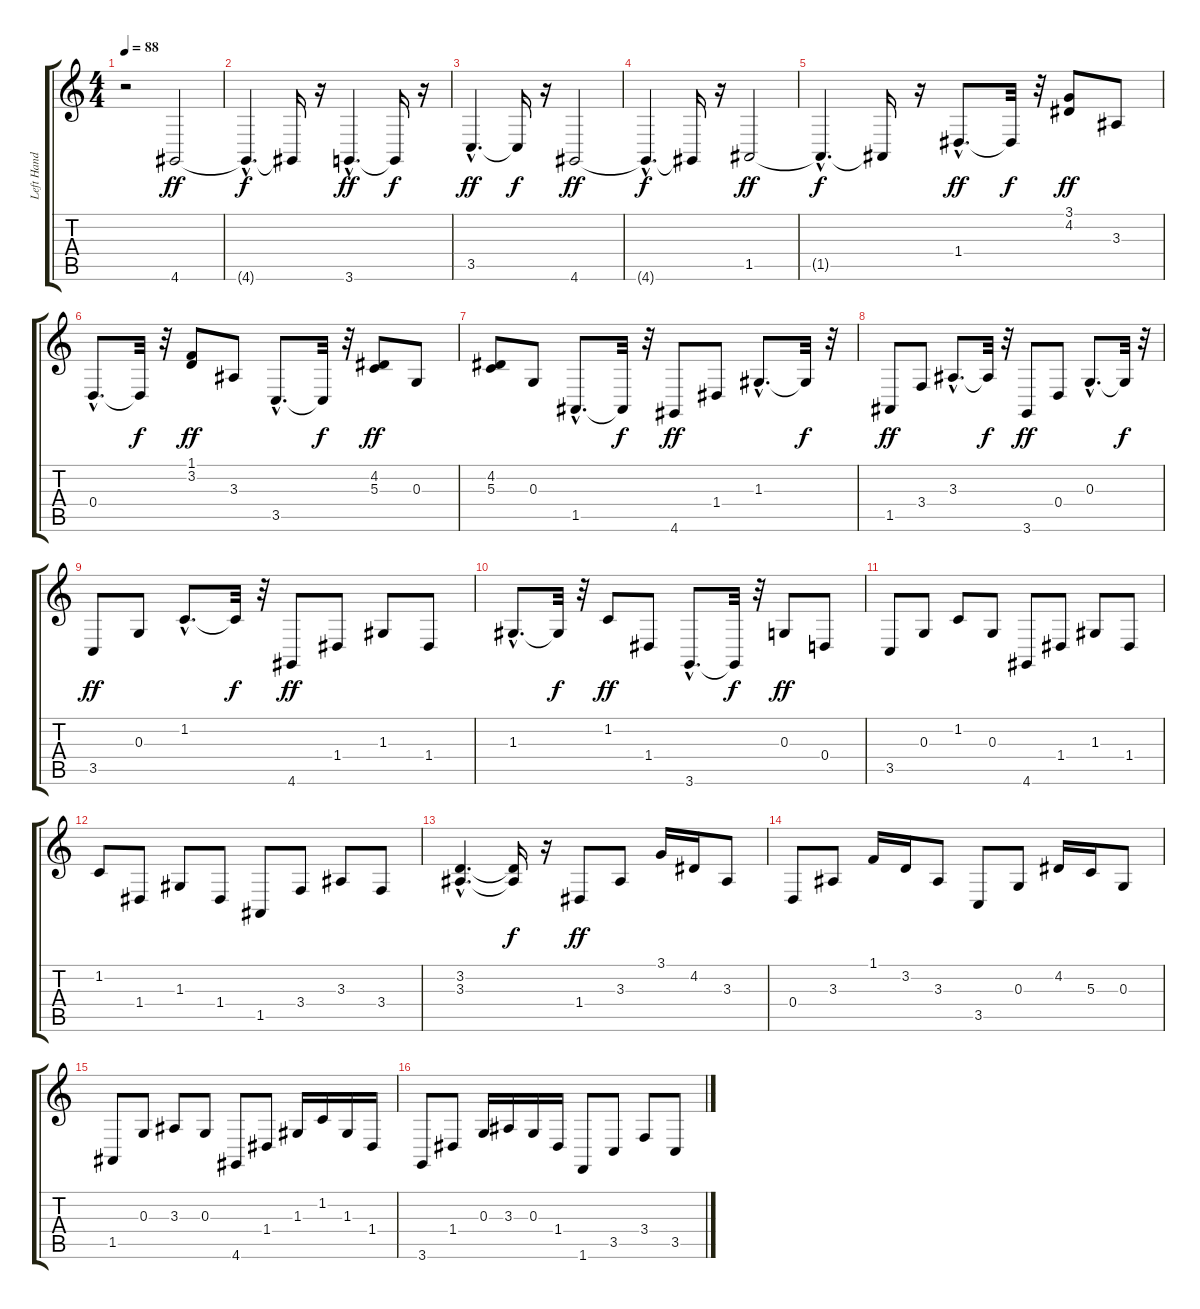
\track ("Left Hand" "Left Hand") {instrument acousticgrandpiano}
\staff {score tabs}
\tuning (E4 B3 G3 D3 A2 E2) {hide}
\ts (4 4)
\tempo 88
\clef g2
\ks c
r.2{dy ff instrument acousticgrandpiano} 4.6.2 |
4.6{hac t}.4{d dy f} 4.6{t}.16 r.16 3.6{hac}.4{d dy ff} 3.6{t}.16{dy f} r.16 |
3.5{hac}.4{d dy ff} 3.5{t}.16{dy f} r.16 4.6.2{dy ff} |
4.6{hac t}.4{d dy f} 4.6{t}.16 r.16 1.5.2{dy ff} |
1.5{hac t}.4{d dy f} 1.5{t}.16 r.16 1.4{hac}.8{d dy ff} 1.4{t}.32{dy f} r.32 (3.1 4.2).8{dy ff} 3.3.8 |
0.4{hac}.8{d} 0.4{t}.32{dy f} r.32 (1.1 3.2).8{dy ff} 3.3.8 3.5{hac}.8{d} 3.5{t}.32{dy f} r.32 (4.2 5.3).8{dy ff} 0.3.8 |
(4.2 5.3).8 0.3.8 1.5{hac}.8{d} 1.5{t}.32{dy f} r.32 4.6.8{dy ff} 1.4.8 1.3{hac}.8{d} 1.3{t}.32{dy f} r.32 |
1.5.8{dy ff} 3.4.8 3.3{hac}.8{d} 3.3{t}.32{dy f} r.32 3.6.8{dy ff} 0.4.8 0.3{hac}.8{d} 0.3{t}.32{dy f} r.32 |
3.5.8{dy ff} 0.3.8 1.2{hac}.8{d} 1.2{t}.32{dy f} r.32 4.6.8{dy ff} 1.4.8 1.3.8 1.4.8 |
1.3{hac}.8{d} 1.3{t}.32{dy f} r.32 1.2.8{dy ff} 1.4.8 3.6{hac}.8{d} 3.6{t}.32{dy f} r.32 0.3.8{dy ff} 0.4.8 |
3.5.8 0.3.8 1.2.8 0.3.8 4.6.8 1.4.8 1.3.8 1.4.8 |
1.2.8 1.4.8 1.3.8 1.4.8 1.5.8 3.4.8 3.3.8 3.4.8 |
(3.2{hac} 3.3{hac}).4{d} (3.2{t} 3.3{t}).16{dy f} r.16 1.4.8{dy ff} 3.3.8 3.1.16 4.2.16 3.3.8 |
0.4.8 3.3.8 1.1.16 3.2.16 3.3.8 3.5.8 0.3.8 4.2.16 5.3.16 0.3.8 |
1.5.8 0.3.8 3.3.8 0.3.8 4.6.8 1.4.8 1.3.16 1.2.16 1.3.16 1.4.16 |
3.6.8 1.4.8 0.3.16 3.3.16 0.3.16 1.4.16 1.6.8 3.5.8 3.4.8 3.5.8
